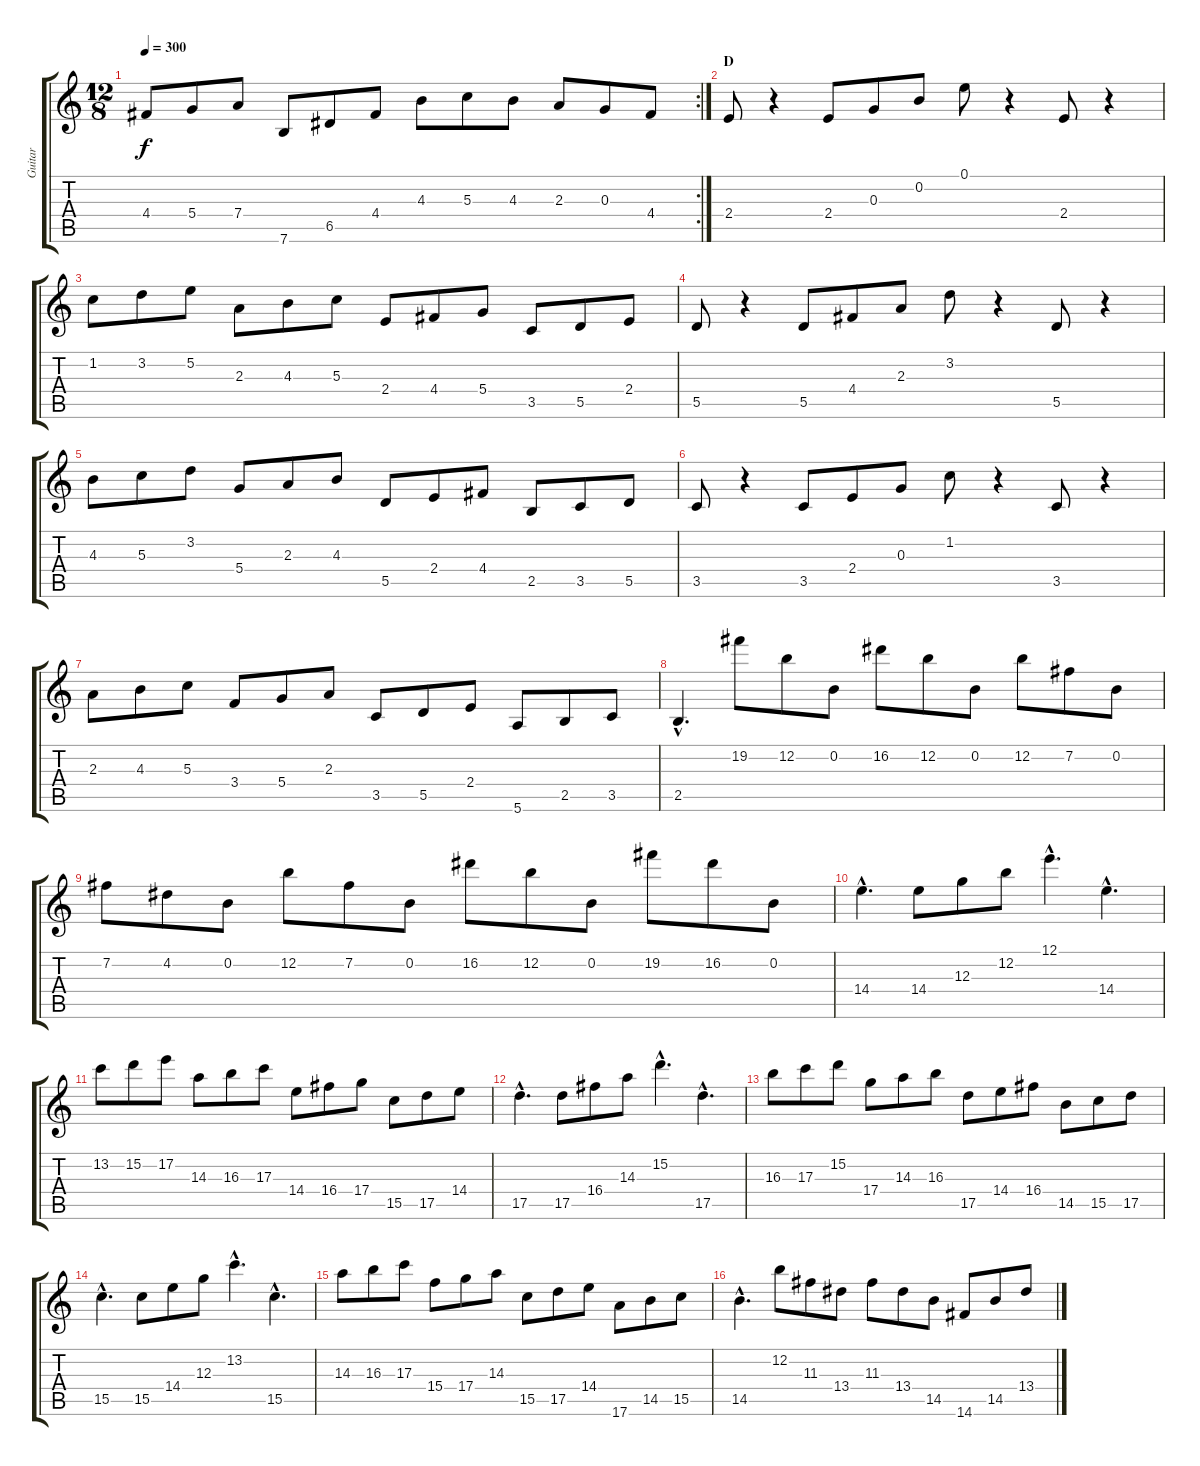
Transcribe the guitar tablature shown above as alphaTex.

\track ("Guitar" "Guitar") {instrument distortionguitar}
\staff {score tabs}
\tuning (E4 B3 G3 D3 A2 E2) {hide}
\rc 2
\ts (12 8)
\tempo 300
\clef g2
\ks c
4.4.8{dy f} 5.4.8 7.4.8 7.6.8 6.5.8 4.4.8 4.3.8 5.3.8 4.3.8 2.3.8 0.3.8 4.4.8 |
\section ("" "D")
2.4.8 r.4 2.4.8 0.3.8 0.2.8 0.1.8 r.4 2.4.8 r.4 |
1.2.8 3.2.8 5.2.8 2.3.8 4.3.8 5.3.8 2.4.8 4.4.8 5.4.8 3.5.8 5.5.8 2.4.8 |
5.5.8 r.4 5.5.8 4.4.8 2.3.8 3.2.8 r.4 5.5.8 r.4 |
4.3.8 5.3.8 3.2.8 5.4.8 2.3.8 4.3.8 5.5.8 2.4.8 4.4.8 2.5.8 3.5.8 5.5.8 |
3.5.8 r.4 3.5.8 2.4.8 0.3.8 1.2.8 r.4 3.5.8 r.4 |
2.3.8 4.3.8 5.3.8 3.4.8 5.4.8 2.3.8 3.5.8 5.5.8 2.4.8 5.6.8 2.5.8 3.5.8 |
2.5{hac}.4{d} 19.2.8 12.2.8 0.2.8 16.2.8 12.2.8 0.2.8 12.2.8 7.2.8 0.2.8 |
7.2.8 4.2.8 0.2.8 12.2.8 7.2.8 0.2.8 16.2.8 12.2.8 0.2.8 19.2.8 16.2.8 0.2.8 |
14.4{hac}.4{d} 14.4.8 12.3.8 12.2.8 12.1{hac}.4{d} 14.4{hac}.4{d} |
13.2.8 15.2.8 17.2.8 14.3.8 16.3.8 17.3.8 14.4.8 16.4.8 17.4.8 15.5.8 17.5.8 14.4.8 |
17.5{hac}.4{d} 17.5.8 16.4.8 14.3.8 15.2{hac}.4{d} 17.5{hac}.4{d} |
16.3.8 17.3.8 15.2.8 17.4.8 14.3.8 16.3.8 17.5.8 14.4.8 16.4.8 14.5.8 15.5.8 17.5.8 |
15.5{hac}.4{d} 15.5.8 14.4.8 12.3.8 13.2{hac}.4{d} 15.5{hac}.4{d} |
14.3.8 16.3.8 17.3.8 15.4.8 17.4.8 14.3.8 15.5.8 17.5.8 14.4.8 17.6.8 14.5.8 15.5.8 |
14.5{hac}.4{d} 12.2.8 11.3.8 13.4.8 11.3.8 13.4.8 14.5.8 14.6.8 14.5.8 13.4.8
